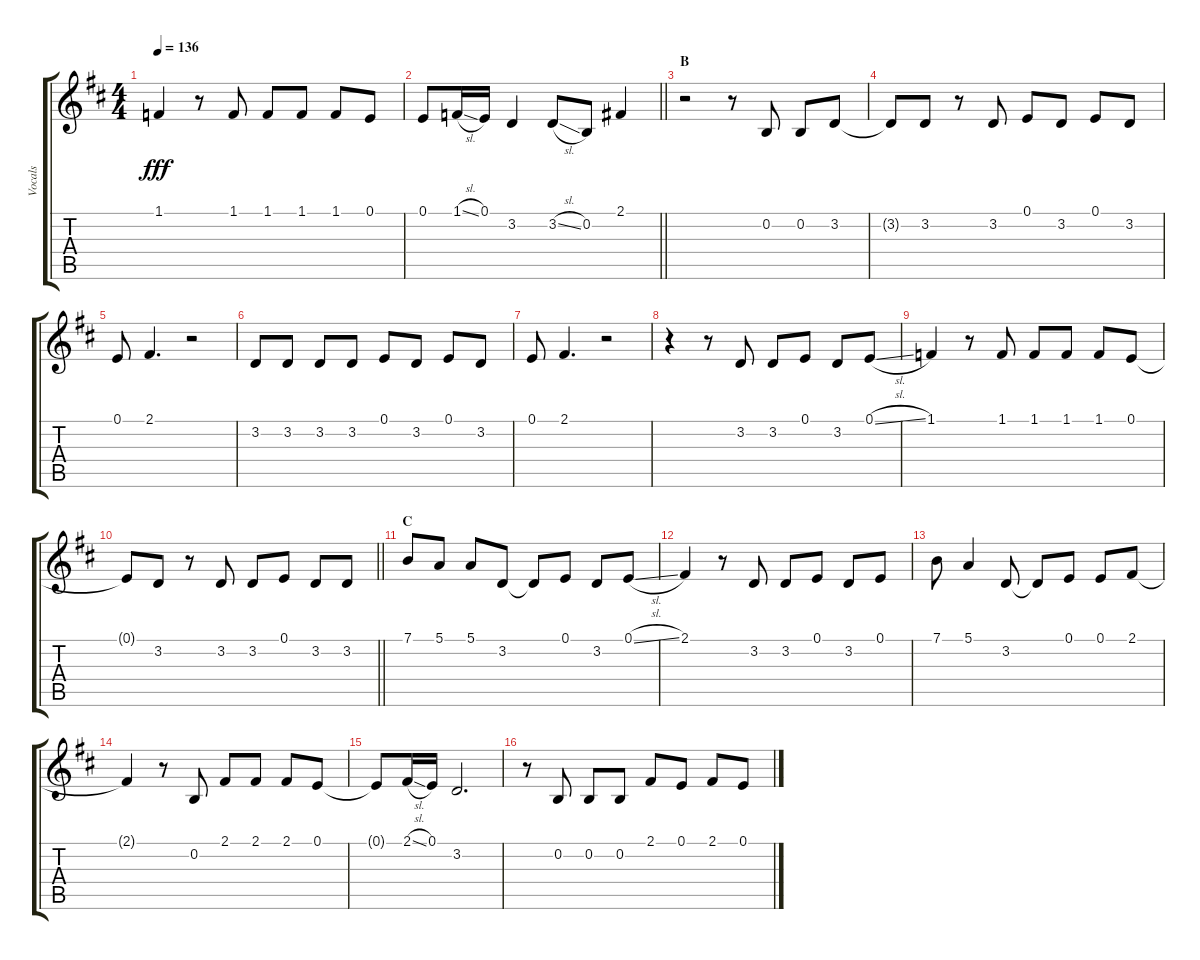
\track ("Vocals" "Vocals") {instrument voiceoohs}
\staff {score tabs}
\tuning (E4 B3 G3 D3 A2 E2) {hide}
\ts (4 4)
\tempo 136
\clef g2
\ks d
1.1.4{dy fff} r.8 1.1.8 1.1.8 1.1.8 1.1.8 0.1.8 |
\barLineRight lightlight
0.1.8 1.1{sl}.16 0.1.16 3.2.4 3.2{sl}.8 0.2.8 2.1.4 |
\section ("" "B")
r.2 r.8 0.2.8 0.2.8 3.2.8 |
3.2{t}.8 3.2.8 r.8 3.2.8 0.1.8 3.2.8 0.1.8 3.2.8 |
0.1.8 2.1.4{d} r.2 |
3.2.8 3.2.8 3.2.8 3.2.8 0.1.8 3.2.8 0.1.8 3.2.8 |
0.1.8 2.1.4{d} r.2 |
r.4 r.8 3.2.8 3.2.8 0.1.8 3.2.8 0.1{sl}.8 |
1.1.4 r.8 1.1.8 1.1.8 1.1.8 1.1.8 0.1.8 |
\barLineRight lightlight
0.1{t}.8 3.2.8 r.8 3.2.8 3.2.8 0.1.8 3.2.8 3.2.8 |
\section ("" "C")
7.1.8 5.1.8 5.1.8 3.2.8 3.2{t}.8 0.1.8 3.2.8 0.1{sl}.8 |
2.1.4 r.8 3.2.8 3.2.8 0.1.8 3.2.8 0.1.8 |
7.1.8 5.1.4 3.2.8 3.2{t}.8 0.1.8 0.1.8 2.1.8 |
2.1{t}.4 r.8 0.2.8 2.1.8 2.1.8 2.1.8 0.1.8 |
0.1{t}.8 2.1{sl}.16 0.1.16 3.2.2{d} |
r.8 0.2.8 0.2.8 0.2.8 2.1.8 0.1.8 2.1.8 0.1.8
